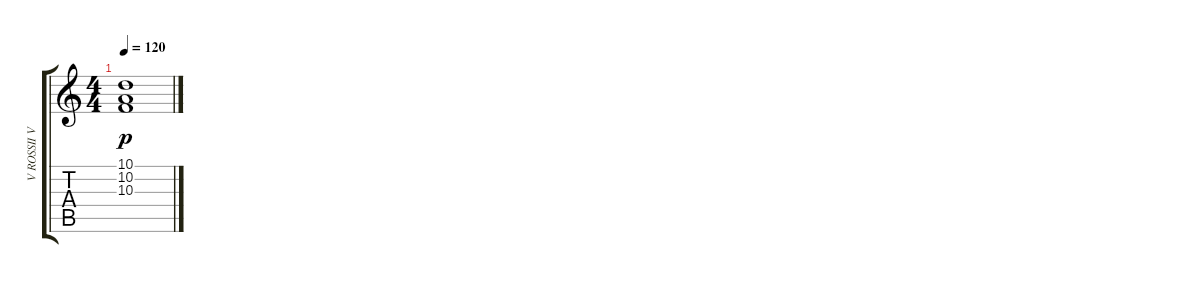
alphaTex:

\track ("V ROSSII VECHERA     " "V ROSSII V") {instrument fx5brightness}
\staff {score tabs}
\tuning (E4 B3 G3 D3 A2 E2) {hide}
\ts (4 4)
\tempo 120
\clef g2
\ks c
(10.1 10.2 10.3).1{dy p}
